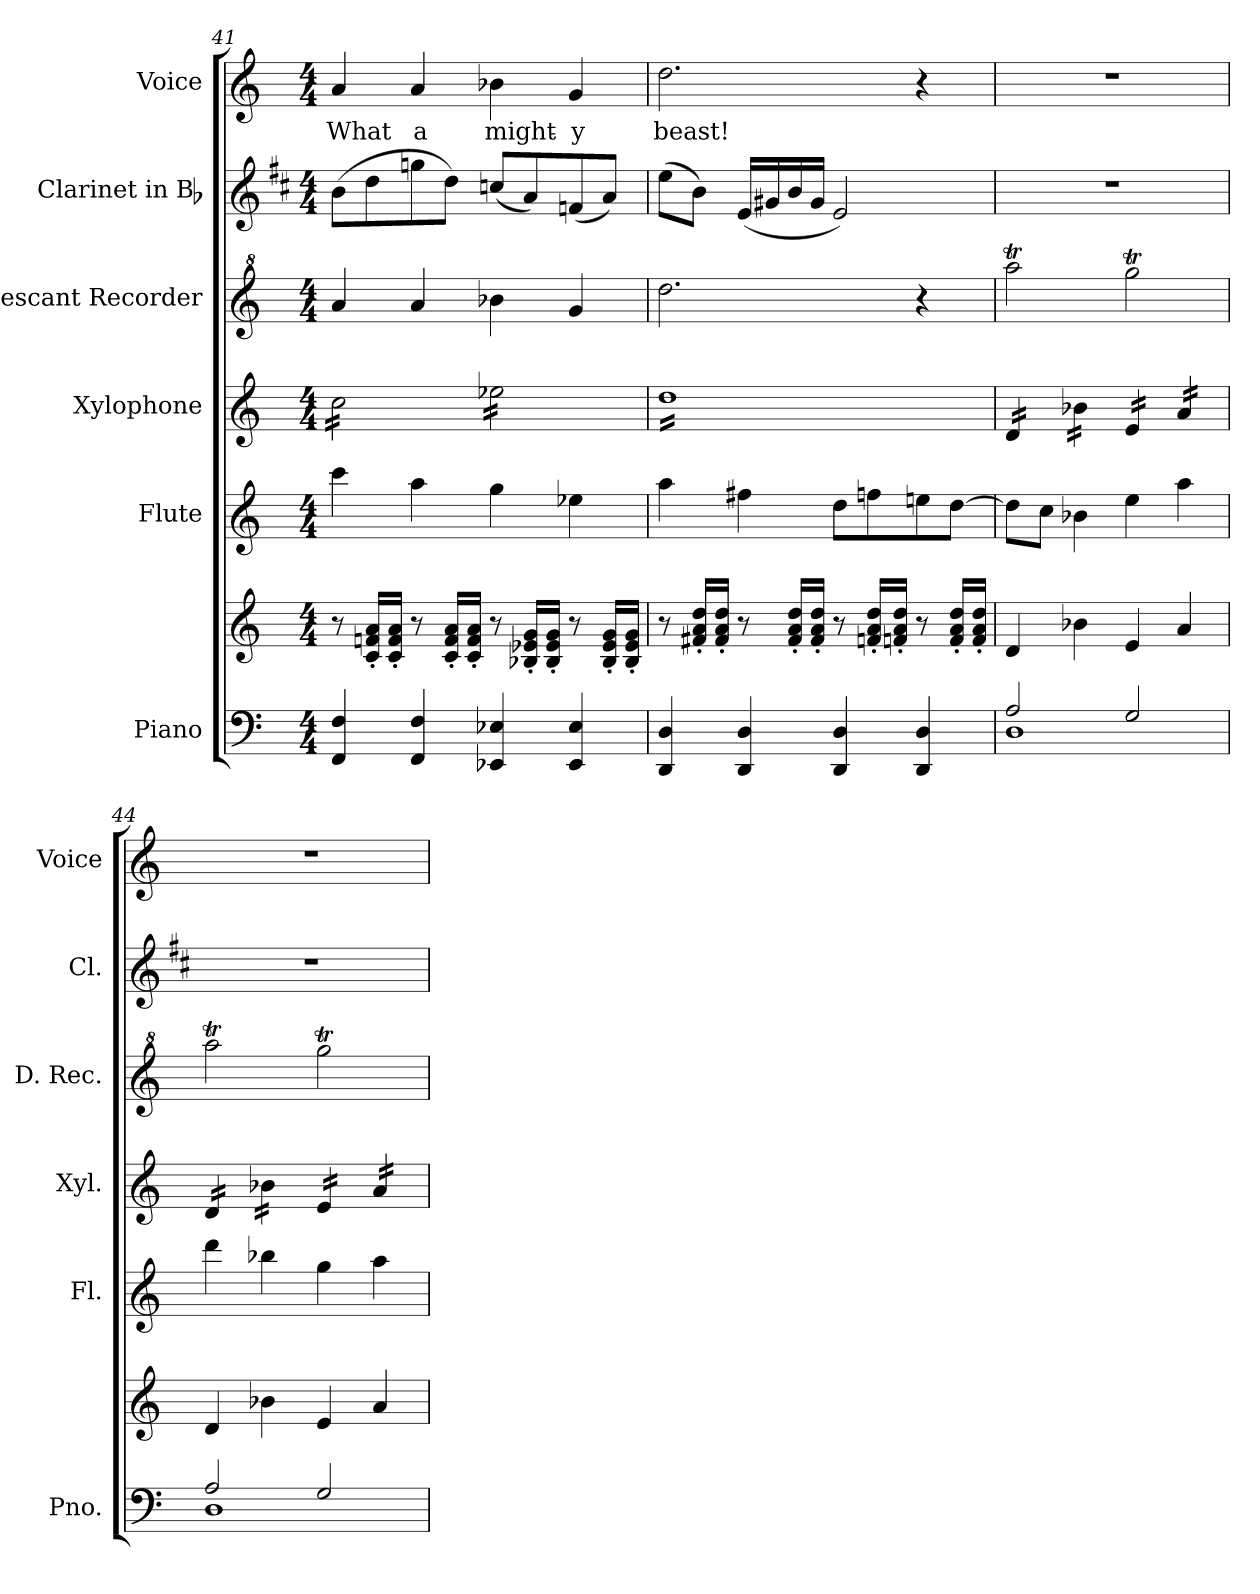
**kern	**kern	**kern	**kern	**kern	**kern	**kern	**text
*part6	*part6	*part5	*part4	*part3	*part2	*part1	*part1
*staff7	*staff6	*staff5	*staff4	*staff3	*staff2	*staff1	*staff1
*I"Piano	*	*I"Flute	*I"Xylophone	*I"Descant Recorder	*I"Clarinet in Bb	*I"Voice	*
*I'Pno.	*	*I'Fl.	*I'Xyl.	*I'D. Rec.	*I'Cl.	*I'Voice	*
*clefF4	*clefG2	*clefG2	*clefG2	*clefG^2	*clefG2	*clefG2	*
*	*	*	*ITrd-7c-12	*ITrd-7c-12	*ITrd1c2	*	*
*k[]	*k[]	*k[]	*k[]	*k[]	*k[]	*k[]	*
*C:	*C:	*C:	*C:	*C:	*C:	*C:	*
*M4/4	*M4/4	*M4/4	*M4/4	*M4/4	*M4/4	*M4/4	*
=41	=41	=41	=41	=41	=41	=41	=41
!	!	!	!	!	!	!	!LO:LY:b:color=#000000
*	*	*	*tremolo	*	*	*	*
4FFi/ 4Fi	8r	4ccci\	16ccci\LL	4aaai/	(8ai\L	4ai/	What
.	.	.	16ccci\	.	.	.	.
.	16ci/' 16fni' 16ai'LL	.	16ccci\	.	8cci\	.	.
.	16ci/' 16fi' 16ai'JJ	.	16ccci\	.	.	.	.
!	!	!	!	!	!	!	!LO:LY:b:color=#000000
4FFi/ 4Fi	8r	4aai\	16ccci\	4aaai/	8ffni\	4ai/	a
.	.	.	16ccci\	.	.	.	.
.	16ci/' 16fi' 16ai'LL	.	16ccci\	.	8cci\J)	.	.
.	16ci/' 16fi' 16ai'JJ	.	16ccci\JJ	.	.	.	.
!	!	!	!	!	!	!	!LO:LY:b:color=#000000
4EE-Xi/ 4E-Xi	8r	4ggi\	16eee-Xi\LL	4bbb-Xi\	(8b-Xi/L	4b-Xi\	might-
.	.	.	16eee-Xi\	.	.	.	.
.	16B-Xi/' 16e-Xi' 16gi'LL	.	16eee-Xi\	.	8gi/)	.	.
.	16B-i/' 16e-i' 16gi'JJ	.	16eee-Xi\	.	.	.	.
!	!	!	!	!	!	!	!LO:LY:b:color=#000000
4EE-i/ 4E-i	8r	4ee-Xi\	16eee-Xi\	4gggi/	(8e-Xi/	4gi/	-y
.	.	.	16eee-Xi\	.	.	.	.
.	16B-i/' 16e-i' 16gi'LL	.	16eee-Xi\	.	8gi/J)	.	.
.	16B-i/' 16e-i' 16gi'JJ	.	16eee-Xi\JJ	.	.	.	.
!!LO:PB:g=z
=42	=42	=42	=42	=42	=42	=42	=42
!	!	!	!	!	!	!	!LO:LY:b:color=#000000
4DDi/ 4Di	8r	4aai\	16dddiLL	2.ddddi\	(8ddi\L	2.ddi\	beast!
.	.	.	16dddi	.	.	.	.
.	16f#Xi/' 16ai' 16ddi'LL	.	16dddi	.	8ai\J)	.	.
.	16f#i/' 16ai' 16ddi'JJ	.	16dddi	.	.	.	.
4DDi/ 4Di	8r	4ff#Xi\	16dddi	.	(16di/LL	.	.
.	.	.	16dddi	.	16f#Xi/	.	.
.	16f#i/' 16ai' 16ddi'LL	.	16dddi	.	16ai/	.	.
.	16f#i/' 16ai' 16ddi'JJ	.	16dddi	.	16f#i/JJ	.	.
4DDi/ 4Di	8r	8ddi\L	16dddi	.	2di/)	.	.
.	.	.	16dddi	.	.	.	.
.	16fni/' 16ai' 16ddi'LL	8ffni\	16dddi	.	.	.	.
.	16fni/' 16ai' 16ddi'JJ	.	16dddi	.	.	.	.
4DDi/ 4Di	8r	8eeni\	16dddi	4r	.	4r	.
.	.	.	16dddi	.	.	.	.
.	16fi/' 16ai' 16ddi'LL	[8ddi\J	16dddi	.	.	.	.
.	16fi/' 16ai' 16ddi'JJ	.	16dddiJJ	.	.	.	.
=43	=43	=43	=43	=43	=43	=43	=43
*	*MM88	*	*	*	*	*MM88	*
*^	*	*	*	*	*	*	*
2Ai/	1Di	4di/	8ddi\L]	16ddi/LL	2aaaaTi\	1r	1r	.
.	.	.	.	16ddi/	.	.	.	.
.	.	.	8cci\J	16ddi/	.	.	.	.
.	.	.	.	16ddi/JJ	.	.	.	.
.	.	4b-Xi\	4b-Xi\	16bb-Xi\LL	.	.	.	.
.	.	.	.	16bb-Xi\	.	.	.	.
.	.	.	.	16bb-Xi\	.	.	.	.
.	.	.	.	16bb-Xi\JJ	.	.	.	.
2Gi/	.	4ei/	4eei\	16eei/LL	2ggggTi\	.	.	.
.	.	.	.	16eei/	.	.	.	.
.	.	.	.	16eei/	.	.	.	.
.	.	.	.	16eei/JJ	.	.	.	.
.	.	4ai/	4aai\	16aai/LL	.	.	.	.
.	.	.	.	16aai/	.	.	.	.
.	.	.	.	16aai/	.	.	.	.
.	.	.	.	16aai/JJ	.	.	.	.
=44	=44	=44	=44	=44	=44	=44	=44	=44
2Ai/	1Di	4di/	4dddi\	16ddi/LL	2aaaaTi\	1r	1r	.
.	.	.	.	16ddi/	.	.	.	.
.	.	.	.	16ddi/	.	.	.	.
.	.	.	.	16ddi/JJ	.	.	.	.
.	.	4b-Xi\	4bb-Xi\	16bb-Xi\LL	.	.	.	.
.	.	.	.	16bb-Xi\	.	.	.	.
.	.	.	.	16bb-Xi\	.	.	.	.
.	.	.	.	16bb-Xi\JJ	.	.	.	.
2Gi/	.	4ei/	4ggi\	16eei/LL	2ggggTi\	.	.	.
.	.	.	.	16eei/	.	.	.	.
.	.	.	.	16eei/	.	.	.	.
.	.	.	.	16eei/JJ	.	.	.	.
.	.	4ai/	4aai\	16aai/LL	.	.	.	.
.	.	.	.	16aai/	.	.	.	.
.	.	.	.	16aai/	.	.	.	.
.	.	.	.	16aai/JJ	.	.	.	.
*	*	*	*	*Xtremolo	*	*	*	*
*v	*v	*	*	*	*	*	*	*
=	=	=	=	=	=	=	=
*-	*-	*-	*-	*-	*-	*-	*-
